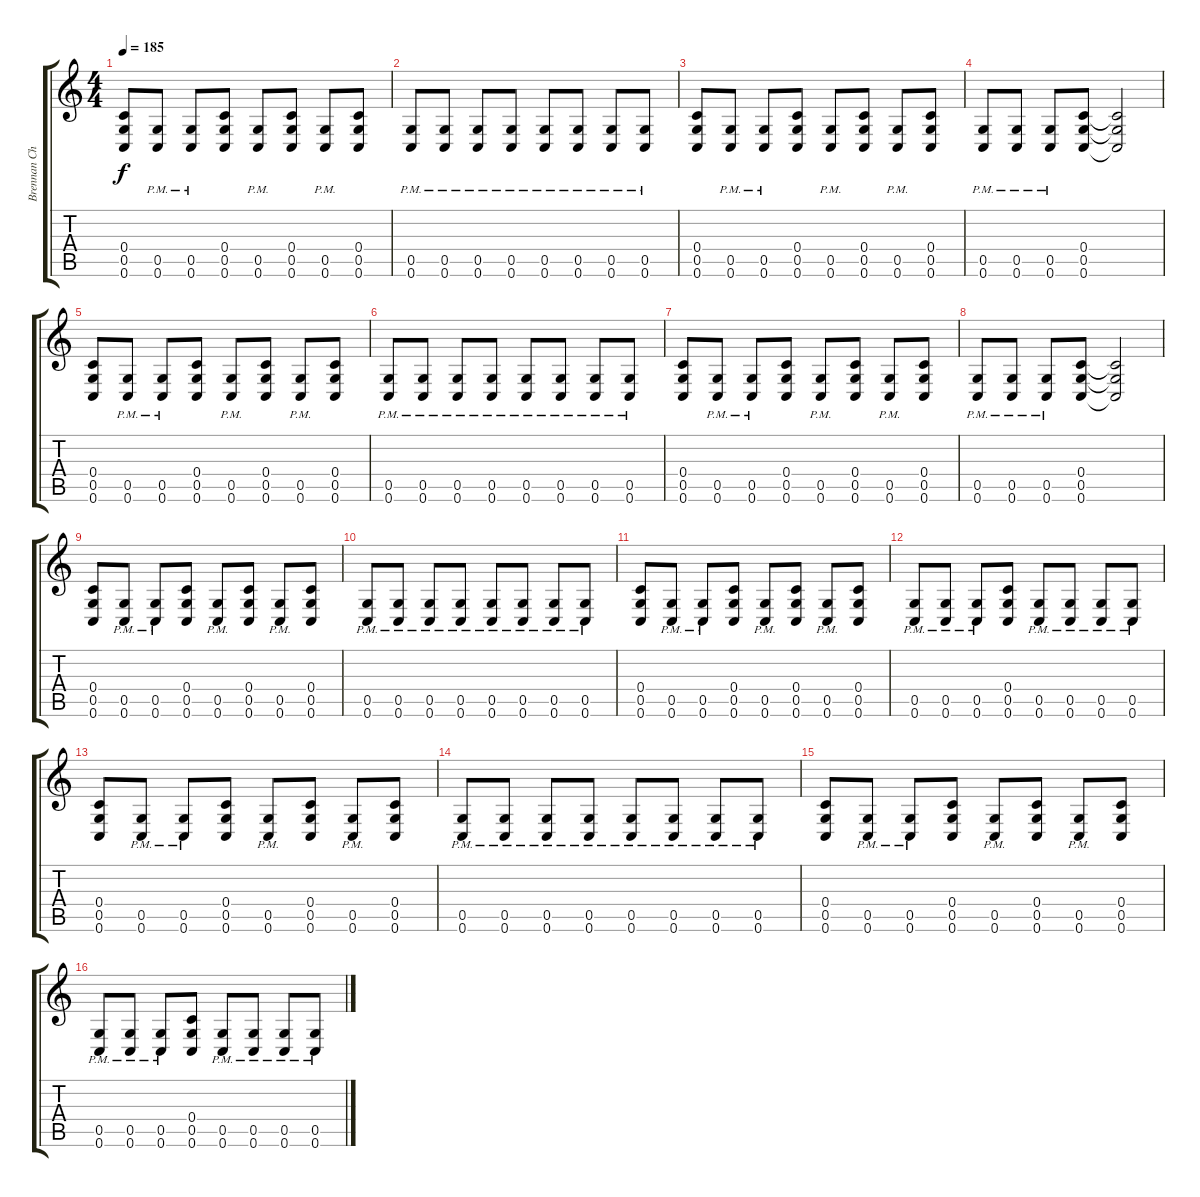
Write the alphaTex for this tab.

\track ("Brennan Chaulk 2" "Brennan Ch") {instrument distortionguitar}
\staff {score tabs}
\tuning (D4 A3 F3 C3 G2 C2) {hide}
\ts (4 4)
\tempo 185
\clef g2
\ks c
(0.4 0.5 0.6).8{dy f} (0.5{pm} 0.6{pm}).8 (0.5{pm} 0.6{pm}).8 (0.4 0.5 0.6).8 (0.5{pm} 0.6{pm}).8 (0.4 0.5 0.6).8 (0.5{pm} 0.6{pm}).8 (0.4 0.5 0.6).8 |
(0.5{pm} 0.6{pm}).8 (0.5{pm} 0.6{pm}).8 (0.5{pm} 0.6{pm}).8 (0.5{pm} 0.6{pm}).8 (0.5{pm} 0.6{pm}).8 (0.5{pm} 0.6{pm}).8 (0.5{pm} 0.6{pm}).8 (0.5{pm} 0.6{pm}).8 |
(0.4 0.5 0.6).8 (0.5{pm} 0.6{pm}).8 (0.5{pm} 0.6{pm}).8 (0.4 0.5 0.6).8 (0.5{pm} 0.6{pm}).8 (0.4 0.5 0.6).8 (0.5{pm} 0.6{pm}).8 (0.4 0.5 0.6).8 |
(0.5{pm} 0.6{pm}).8 (0.5{pm} 0.6{pm}).8 (0.5{pm} 0.6{pm}).8 (0.4 0.5 0.6).8 (0.4{t} 0.5{t} 0.6{t}).2 |
(0.4 0.5 0.6).8 (0.5{pm} 0.6{pm}).8 (0.5{pm} 0.6{pm}).8 (0.4 0.5 0.6).8 (0.5{pm} 0.6{pm}).8 (0.4 0.5 0.6).8 (0.5{pm} 0.6{pm}).8 (0.4 0.5 0.6).8 |
(0.5{pm} 0.6{pm}).8 (0.5{pm} 0.6{pm}).8 (0.5{pm} 0.6{pm}).8 (0.5{pm} 0.6{pm}).8 (0.5{pm} 0.6{pm}).8 (0.5{pm} 0.6{pm}).8 (0.5{pm} 0.6{pm}).8 (0.5{pm} 0.6{pm}).8 |
(0.4 0.5 0.6).8 (0.5{pm} 0.6{pm}).8 (0.5{pm} 0.6{pm}).8 (0.4 0.5 0.6).8 (0.5{pm} 0.6{pm}).8 (0.4 0.5 0.6).8 (0.5{pm} 0.6{pm}).8 (0.4 0.5 0.6).8 |
(0.5{pm} 0.6{pm}).8 (0.5{pm} 0.6{pm}).8 (0.5{pm} 0.6{pm}).8 (0.4 0.5 0.6).8 (0.4{t} 0.5{t} 0.6{t}).2 |
(0.4 0.5 0.6).8 (0.5{pm} 0.6{pm}).8 (0.5{pm} 0.6{pm}).8 (0.4 0.5 0.6).8 (0.5{pm} 0.6{pm}).8 (0.4 0.5 0.6).8 (0.5{pm} 0.6{pm}).8 (0.4 0.5 0.6).8 |
(0.5{pm} 0.6{pm}).8 (0.5{pm} 0.6{pm}).8 (0.5{pm} 0.6{pm}).8 (0.5{pm} 0.6{pm}).8 (0.5{pm} 0.6{pm}).8 (0.5{pm} 0.6{pm}).8 (0.5{pm} 0.6{pm}).8 (0.5{pm} 0.6{pm}).8 |
(0.4 0.5 0.6).8 (0.5{pm} 0.6{pm}).8 (0.5{pm} 0.6{pm}).8 (0.4 0.5 0.6).8 (0.5{pm} 0.6{pm}).8 (0.4 0.5 0.6).8 (0.5{pm} 0.6{pm}).8 (0.4 0.5 0.6).8 |
(0.5{pm} 0.6{pm}).8 (0.5{pm} 0.6{pm}).8 (0.5{pm} 0.6{pm}).8 (0.4 0.5 0.6).8 (0.5{pm} 0.6{pm}).8 (0.5{pm} 0.6{pm}).8 (0.5{pm} 0.6{pm}).8 (0.5{pm} 0.6{pm}).8 |
(0.4 0.5 0.6).8 (0.5{pm} 0.6{pm}).8 (0.5{pm} 0.6{pm}).8 (0.4 0.5 0.6).8 (0.5{pm} 0.6{pm}).8 (0.4 0.5 0.6).8 (0.5{pm} 0.6{pm}).8 (0.4 0.5 0.6).8 |
(0.5{pm} 0.6{pm}).8 (0.5{pm} 0.6{pm}).8 (0.5{pm} 0.6{pm}).8 (0.5{pm} 0.6{pm}).8 (0.5{pm} 0.6{pm}).8 (0.5{pm} 0.6{pm}).8 (0.5{pm} 0.6{pm}).8 (0.5{pm} 0.6{pm}).8 |
(0.4 0.5 0.6).8 (0.5{pm} 0.6{pm}).8 (0.5{pm} 0.6{pm}).8 (0.4 0.5 0.6).8 (0.5{pm} 0.6{pm}).8 (0.4 0.5 0.6).8 (0.5{pm} 0.6{pm}).8 (0.4 0.5 0.6).8 |
(0.5{pm} 0.6{pm}).8 (0.5{pm} 0.6{pm}).8 (0.5{pm} 0.6{pm}).8 (0.4 0.5 0.6).8 (0.5{pm} 0.6{pm}).8 (0.5{pm} 0.6{pm}).8 (0.5{pm} 0.6{pm}).8 (0.5{pm} 0.6{pm}).8
